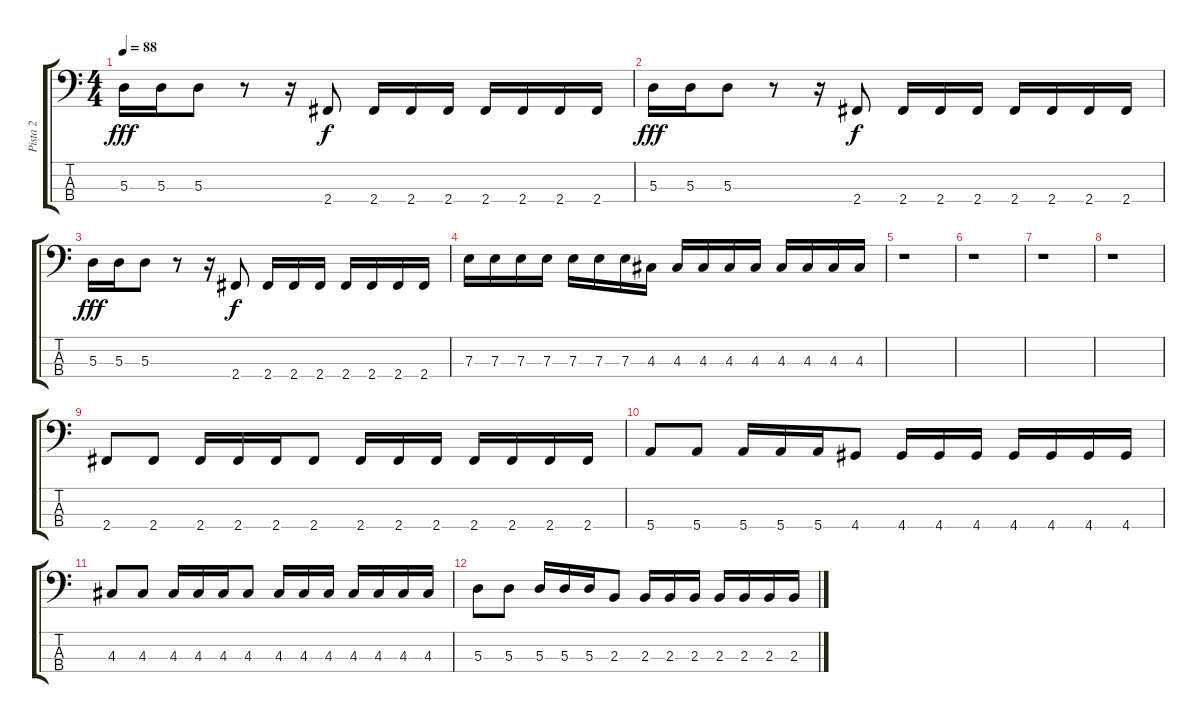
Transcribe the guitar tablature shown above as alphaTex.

\track ("Pista 2" "Pista 2") {instrument electricbasspick}
\staff {score tabs}
\tuning (G2 D2 A1 E1) {hide}
\ts (4 4)
\tempo 88
\clef f4
\ks c
5.3.16{dy fff} 5.3.16 5.3.8 r.8 r.16 2.4.8{dy f} 2.4.16 2.4.16 2.4.16 2.4.16 2.4.16 2.4.16 2.4.16 |
5.3.16{dy fff} 5.3.16 5.3.8 r.8 r.16 2.4.8{dy f} 2.4.16 2.4.16 2.4.16 2.4.16 2.4.16 2.4.16 2.4.16 |
5.3.16{dy fff} 5.3.16 5.3.8 r.8 r.16 2.4.8{dy f} 2.4.16 2.4.16 2.4.16 2.4.16 2.4.16 2.4.16 2.4.16 |
7.3.16 7.3.16 7.3.16 7.3.16 7.3.16 7.3.16 7.3.16 4.3.16 4.3.16 4.3.16 4.3.16 4.3.16 4.3.16 4.3.16 4.3.16 4.3.16 |
r.1 |
r.1 |
r.1 |
r.1 |
2.4.8 2.4.8 2.4.16 2.4.16 2.4.16 2.4.8 2.4.16 2.4.16 2.4.16 2.4.16 2.4.16 2.4.16 2.4.16 |
5.4.8 5.4.8 5.4.16 5.4.16 5.4.16 4.4.8 4.4.16 4.4.16 4.4.16 4.4.16 4.4.16 4.4.16 4.4.16 |
4.3.8 4.3.8 4.3.16 4.3.16 4.3.16 4.3.8 4.3.16 4.3.16 4.3.16 4.3.16 4.3.16 4.3.16 4.3.16 |
5.3.8 5.3.8 5.3.16 5.3.16 5.3.16 2.3.8 2.3.16 2.3.16 2.3.16 2.3.16 2.3.16 2.3.16 2.3.16
